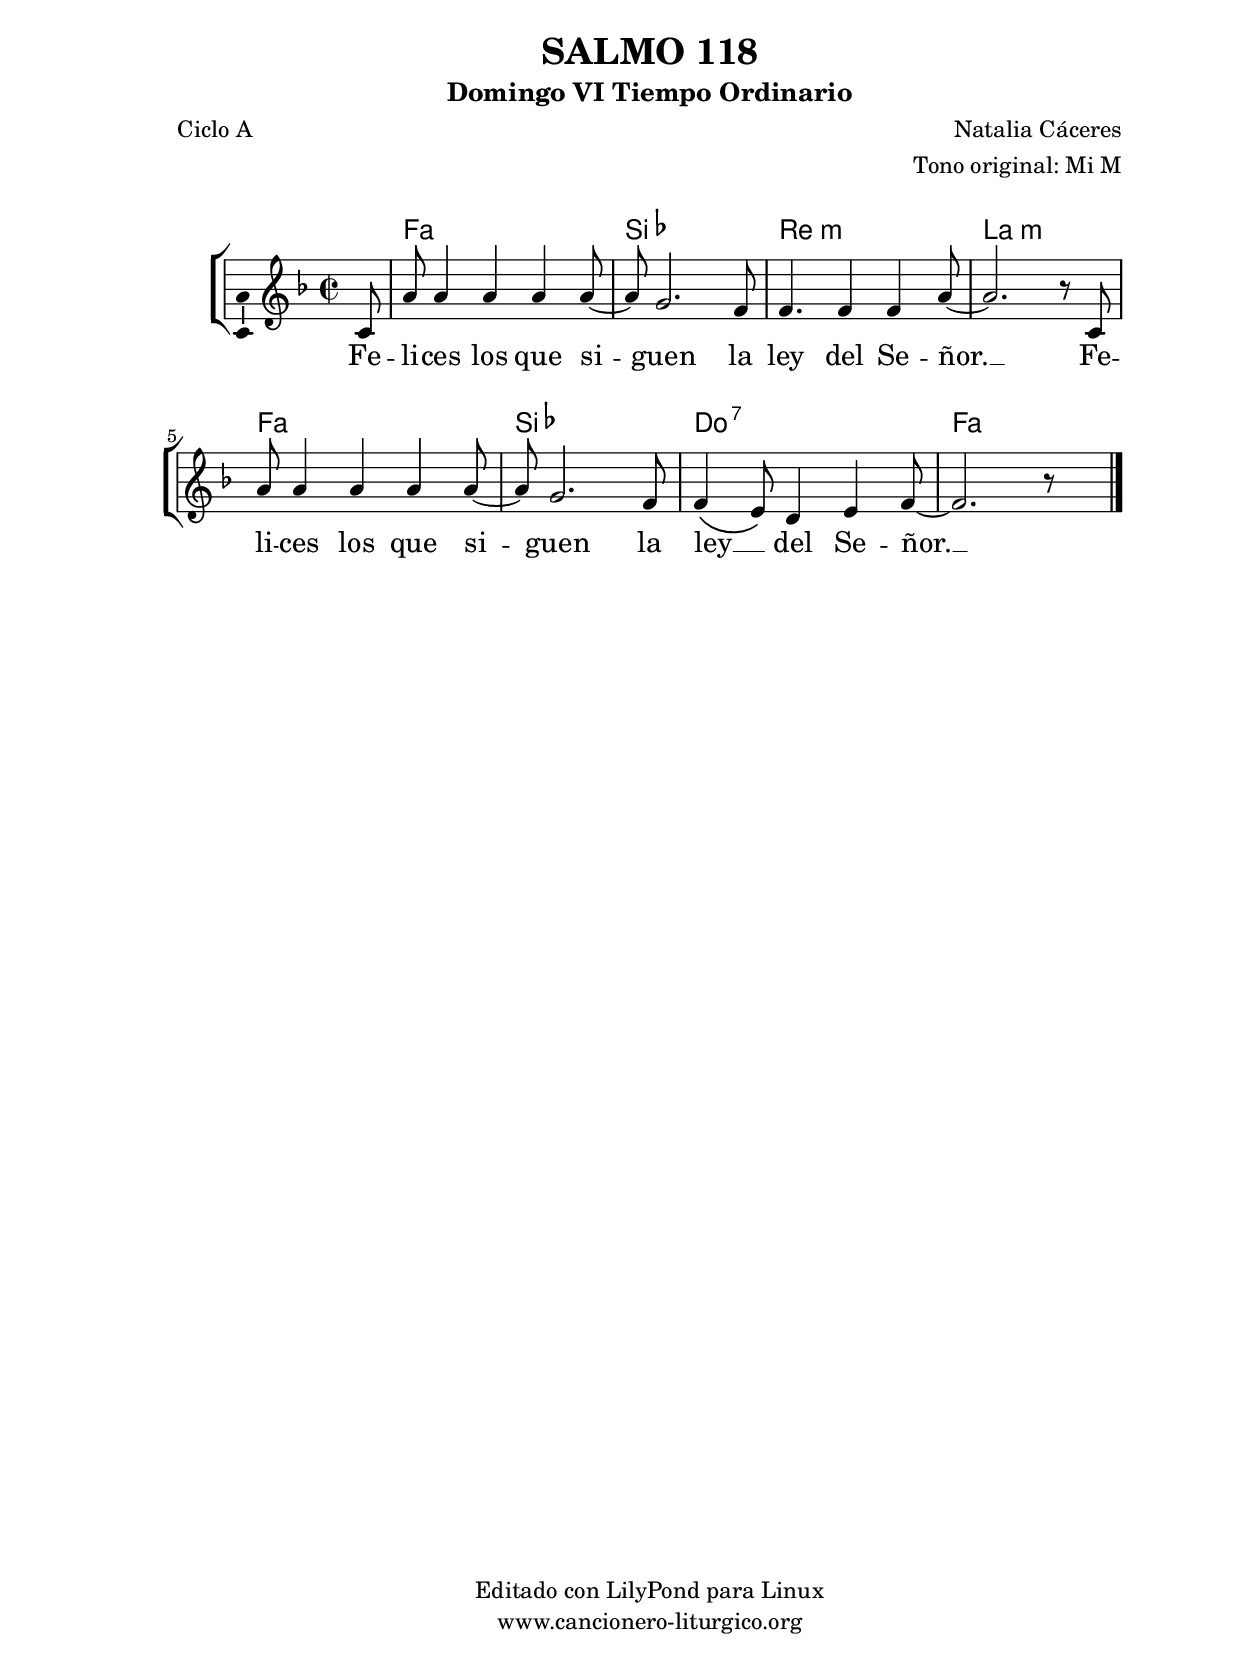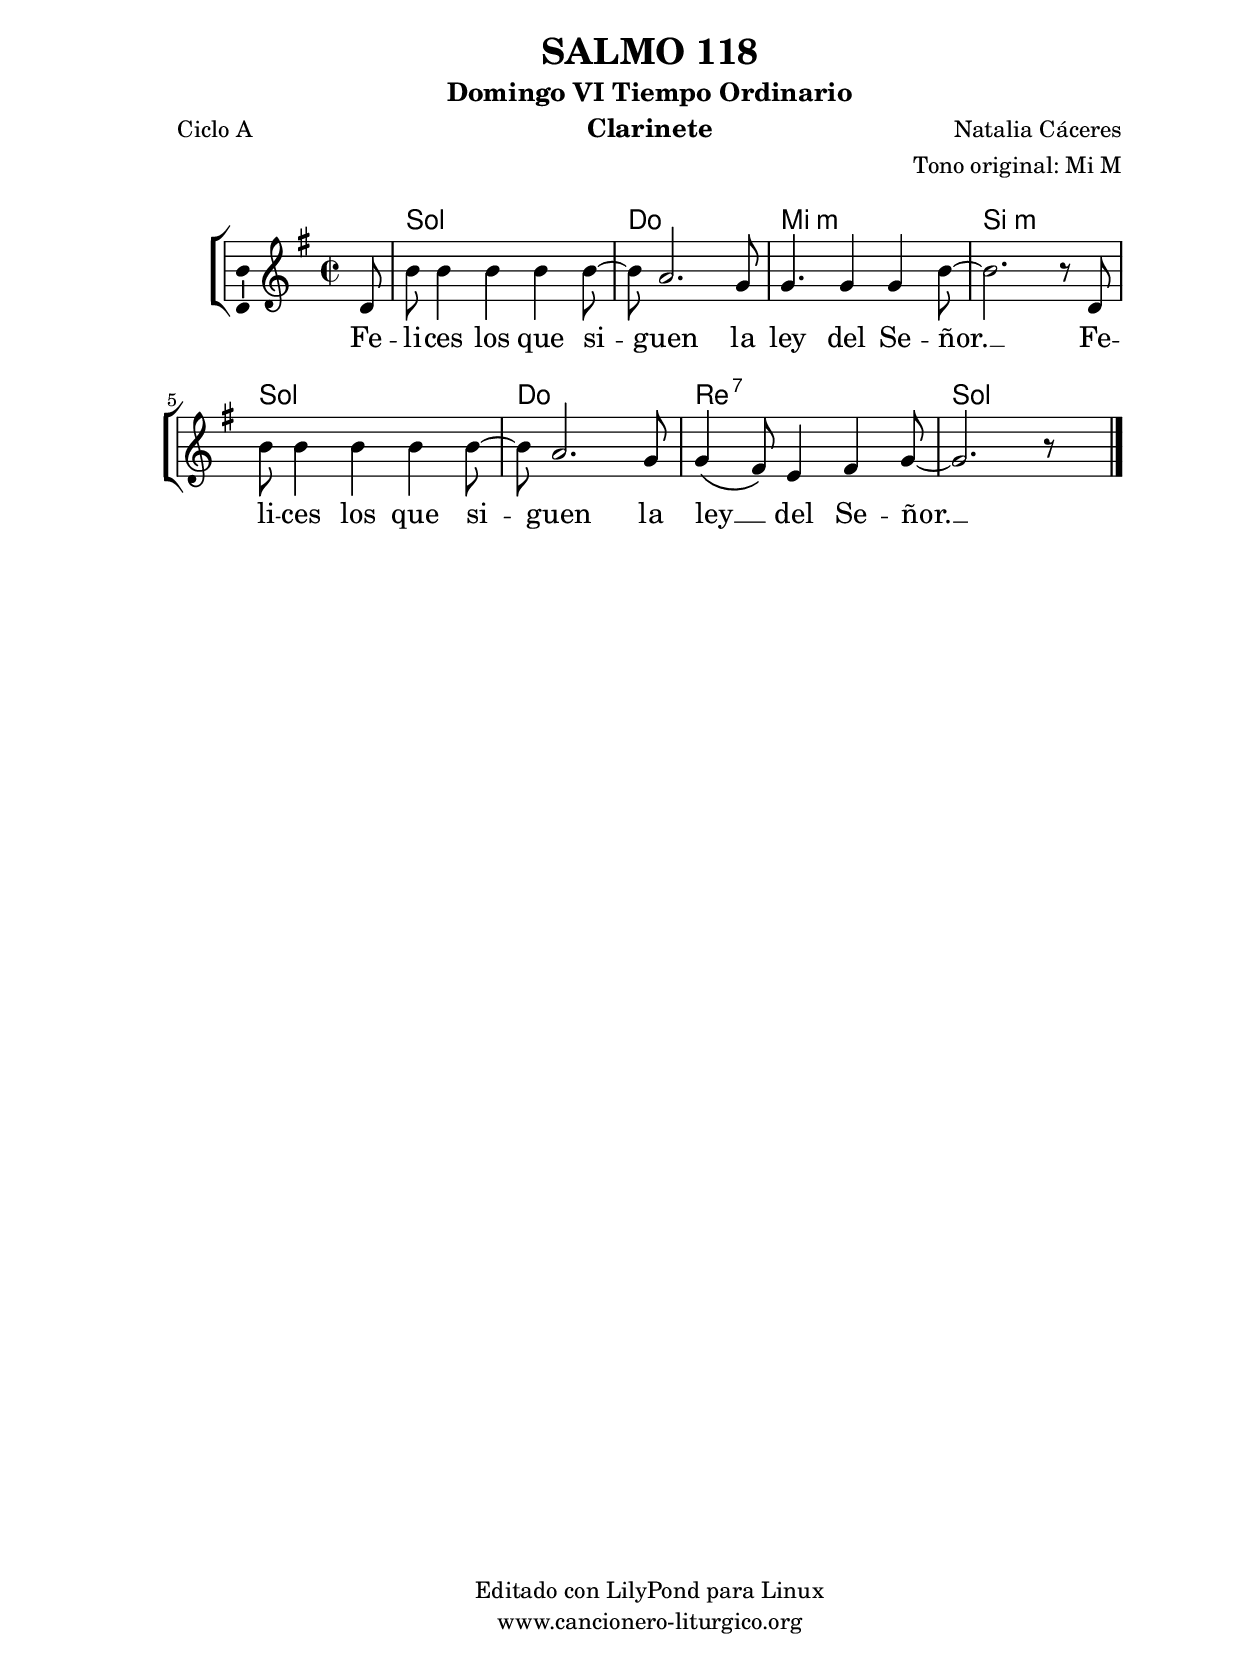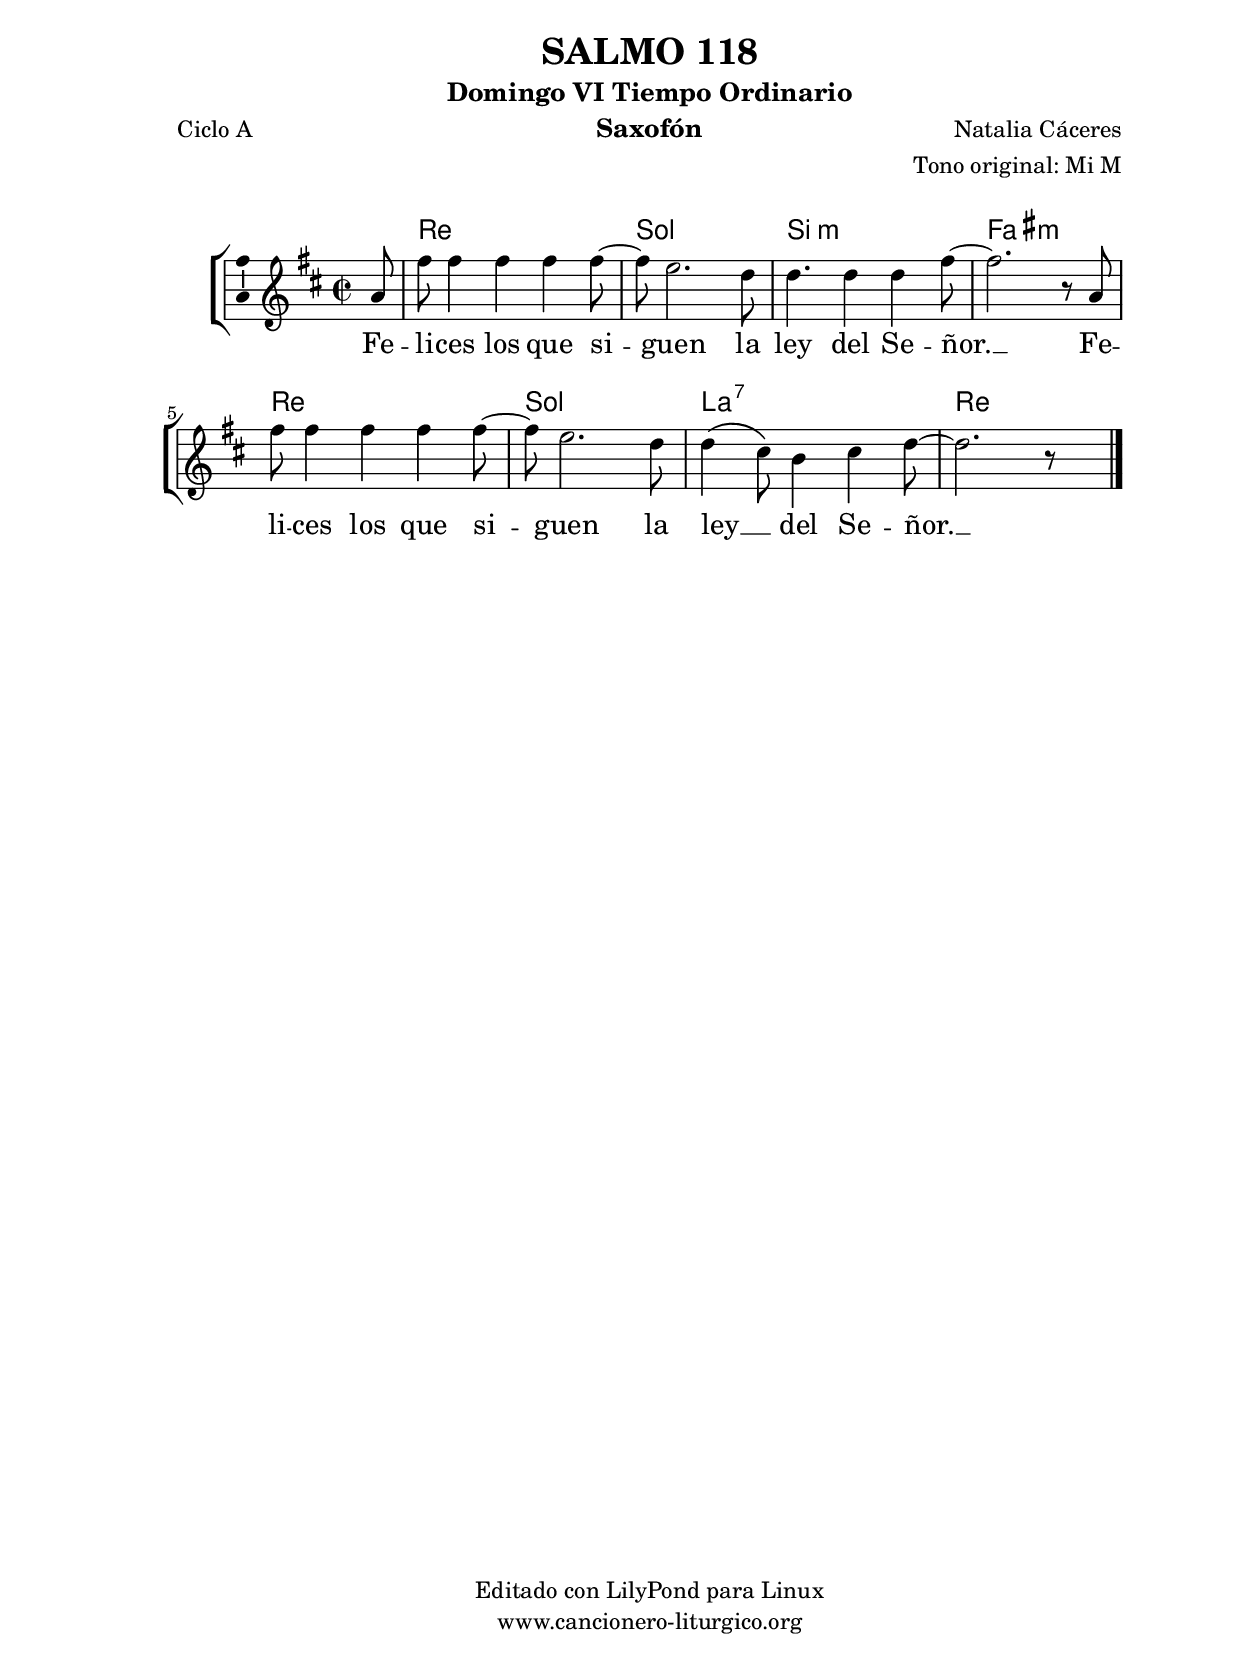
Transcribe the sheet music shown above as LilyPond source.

%
%para convertir .midi en .wav:
%timidity filename.midi -Ow -o finename.wav
%
%
%Para convertir de .wav a .mp3:
%lame -h -m j filename.wav
%
%
%para escuchar el midi:
%timidity nombrefichero.midi
%


%versión de lilypond para la que se ha escrito esta partitura:
\version "2.16.0"

	%Tamaño papel
	#(set-default-paper-size "a4")
	%Tamaño partitura
	#(set-global-staff-size 20)
	%No responde al pulsar sobre una nota
	#(ly:set-option 'point-and-click #f)

%parámetros del encabezamiento:
\header {
	title = "SALMO 118"
	subtitle = "Domingo VI Tiempo Ordinario"
	composer = "Natalia Cáceres"
	poet = "Ciclo A"
	meter = ""
	arranger = "Tono original: Mi M"
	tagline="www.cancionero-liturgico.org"
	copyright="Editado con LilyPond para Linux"
	}

%parámetros asociados al papel:
\paper  {
	oddHeaderMarkup = \markup {\fill-line { \on-the-fly #not-first-page \fromproperty #'header:title \on-the-fly #not-first-page \fromproperty #'header:composer }}
	evenHeaderMarkup = \markup {\fill-line { \fromproperty #'header:composer \fromproperty #'header:title }}
	#(set-paper-size "a4")
	print-page-number = ##f
	first-page-number = 1
	print-first-page-number = ##f
%	head-separation = 3.0 \cm
	top-margin = 2.0 \cm
	bottom-margin = 0.5\cm
%%%	bottom-margin = -1.0\cm
	left-margin = 3.0 \cm
	line-width = 16.0 \cm 
	indent = 8\mm
	interscoreline = 2.\mm
	between-system-space = 15\mm
%	para que las partituras no llenen la hoja:
	ragged-bottom = ##t
%	idem para la última hoja:
	ragged-last-bottom = ##f
%	para que las partituras llenen el ancho del papel:
	ragged-last = ##f
	after-title-space = 2.5 \cm
%page-count=1
%system-count=8

	%Flexible Vertical Spacing
%	markup-markup-spacing =
%	#'((basic-distance . 15) (minimum-distance . 15) (padding . 3))
	markup-system-spacing =
	#'((basic-distance . 15) (minimum-distance . 15) (padding . 3))
	system-system-spacing =
	#'((basic-distance . 15) (minimum-distance . 15) (padding . 3))
	score-system-spacing =
	#'((basic-distance . 15) (minimum-distance . 15) (padding . 5))
%	top-system-spacing = % header
%	#'((basic-distance . 8) (minimum-distance . 0) (padding . 3))
%	top-markup-spacing =
%	#'((basic-distance . 20) (minimum-distance . 20) (padding . 3))
	last-bottom-spacing = % footer
	#'((basic-distance . 5) (minimum-distance . 5) (padding . 3))
%	score-markup-spacing =
%	#'((basic-distance . 16) (minimum-distance . 13) (padding . 3))

	}


%parámetros que afectan a toda la partitura:
global =  {
	%clave de sol (G):
	\clef G
	%armadura:
	\transpose e f
	\key e \major
	\tempo 4=180
	\set Score.tempoHideNote = ##t
	}


acordes = {
	\italianChords
	\chordmode {
	\transpose e f
{
s8
e1 a cis:m gis:m
e1 a b:7 e1

	}
	}
}


melodia = 
{
	\transpose e f
	\relative c'{
	\time 2/2

\partial8 b8
gis'8 gis4 gis4 gis4 gis8~
gis8 fis2. e8
e4. e4 e gis8~
gis2. r8 b,8
gis'8 gis4 gis4 gis4 gis8~
gis8 fis2. e8
e4 \(dis8\) cis4 dis e8~
e2. r8 s8
	\bar "|."
	}
	}


texto = \lyricmode {
Fe -- li -- ces los que si -- guen la ley del Se -- ñor. __
Fe -- li -- ces los que si -- guen la ley __ _ del Se -- ñor. __

	}


acordesStaff = \context ChordNames = acordesStaff <<
	\set chordChanges = ##t
	\acordes
	>>


vozStaff = \context Voice = vozStaff
\with {\consists "Ambitus_engraver"}
<<
%	\set Staff.instrumentName = ""
%	\set Staff.shortInstrumentName = ""
%	\set Staff.midiInstrument = #"clarinet"
%	\set Staff.midiInstrument = #"cello"
%	\set Staff.midiInstrument = #"flute"
	\set Staff.midiInstrument = #"electric guitar (jazz)"
%	\set Staff.midiInstrument = #"english horn"
%	\set Staff.midiInstrument = #"violin"
%	\set Staff.midiInstrument = #"glockenspiel"
	\set Staff.midiMinimumVolume = #0.7
	\set Staff.midiMaximumVolume = #0.9
	\global
	\melodia
	>>


textoStaff = \context Lyrics = textoStaff <<
	\lyricsto vozStaff \texto
	>>

\book {
	\score {
		\context ChoirStaff {
			\override StaffGroup.SystemStartBracket #'collapse-height = #1
			\override Score.SystemStartBar #'collapse-height = #1
			<<
			\acordesStaff
			\vozStaff
			\textoStaff
			>>
			}
		\layout {
	    		\context {
				\Lyrics
				\override LyricText #'font-size = #2
				}
	   		 \context {
				\Score
				%fontSize = #3
				\override StaffSymbol #'staff-space = #(magstep +3)
				%\override Beam #'thickness = #0.55
				%\override SpacingSpanner #'spacing-increment = #1.0
				%\override Slur #'height-limit = #1.5
				}
			}
		}
	\score {
		\unfoldRepeats
		\context ChoirStaff {
			<<
			\acordesStaff
			\vozStaff
			>>
			}
		\midi {
	  		\context {
	  			\Score
				tempoWholesPerMinute = #(ly:make-moment 70 4)
				}
			}
		}
	}

%Partitura para clarinete
#(define output-suffix "C")
\book {
	\header{
		instrument = "Clarinete"
		}
	\score {
		\context ChoirStaff {
			\override StaffGroup.SystemStartBracket #'collapse-height = #1
			\override Score.SystemStartBar #'collapse-height = #1
\transpose c d
			<<
			\acordesStaff
			\vozStaff
			\textoStaff
			>>
			}
		\layout {
	    		\context {
				\Lyrics
				\override LyricText #'font-size = #2
				}
	   		 \context {
				\Score
				\override StaffSymbol #'staff-space = #(magstep +3)
				}
			}
		}
	}

%Partitura para saxofón
#(define output-suffix "S")
\book {
	\header{
		instrument = "Saxofón"
		}
	\score {
		\context ChoirStaff {
			\override StaffGroup.SystemStartBracket #'collapse-height = #1
			\override Score.SystemStartBar #'collapse-height = #1
\transpose c a
			<<
			\acordesStaff
			\vozStaff
			\textoStaff
			>>
			}
		\layout {
	    		\context {
				\Lyrics
				\override LyricText #'font-size = #2
				}
	   		 \context {
				\Score
				\override StaffSymbol #'staff-space = #(magstep +3)
				}
			}
		}
	}

